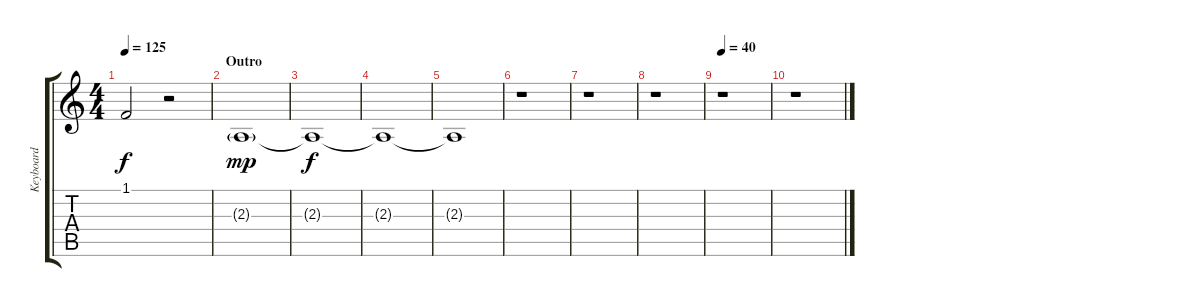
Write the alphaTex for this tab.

\track ("Keyboard" "Keyboard") {instrument stringensemble1}
\staff {score tabs}
\tuning (E4 B3 G3 D3 A2 E2) {hide}
\ts (4 4)
\tempo 125
\clef g2
\ks c
1.1{t}.2{dy f} r.2 |
\section ("" "Outro")
2.3{g}.1{dy mp volume 0} |
2.3{t}.1{dy f} |
2.3{t}.1 |
2.3{t}.1 |
r.1 |
r.1 |
r.1 |
\tempo 40
r.1 |
r.1
